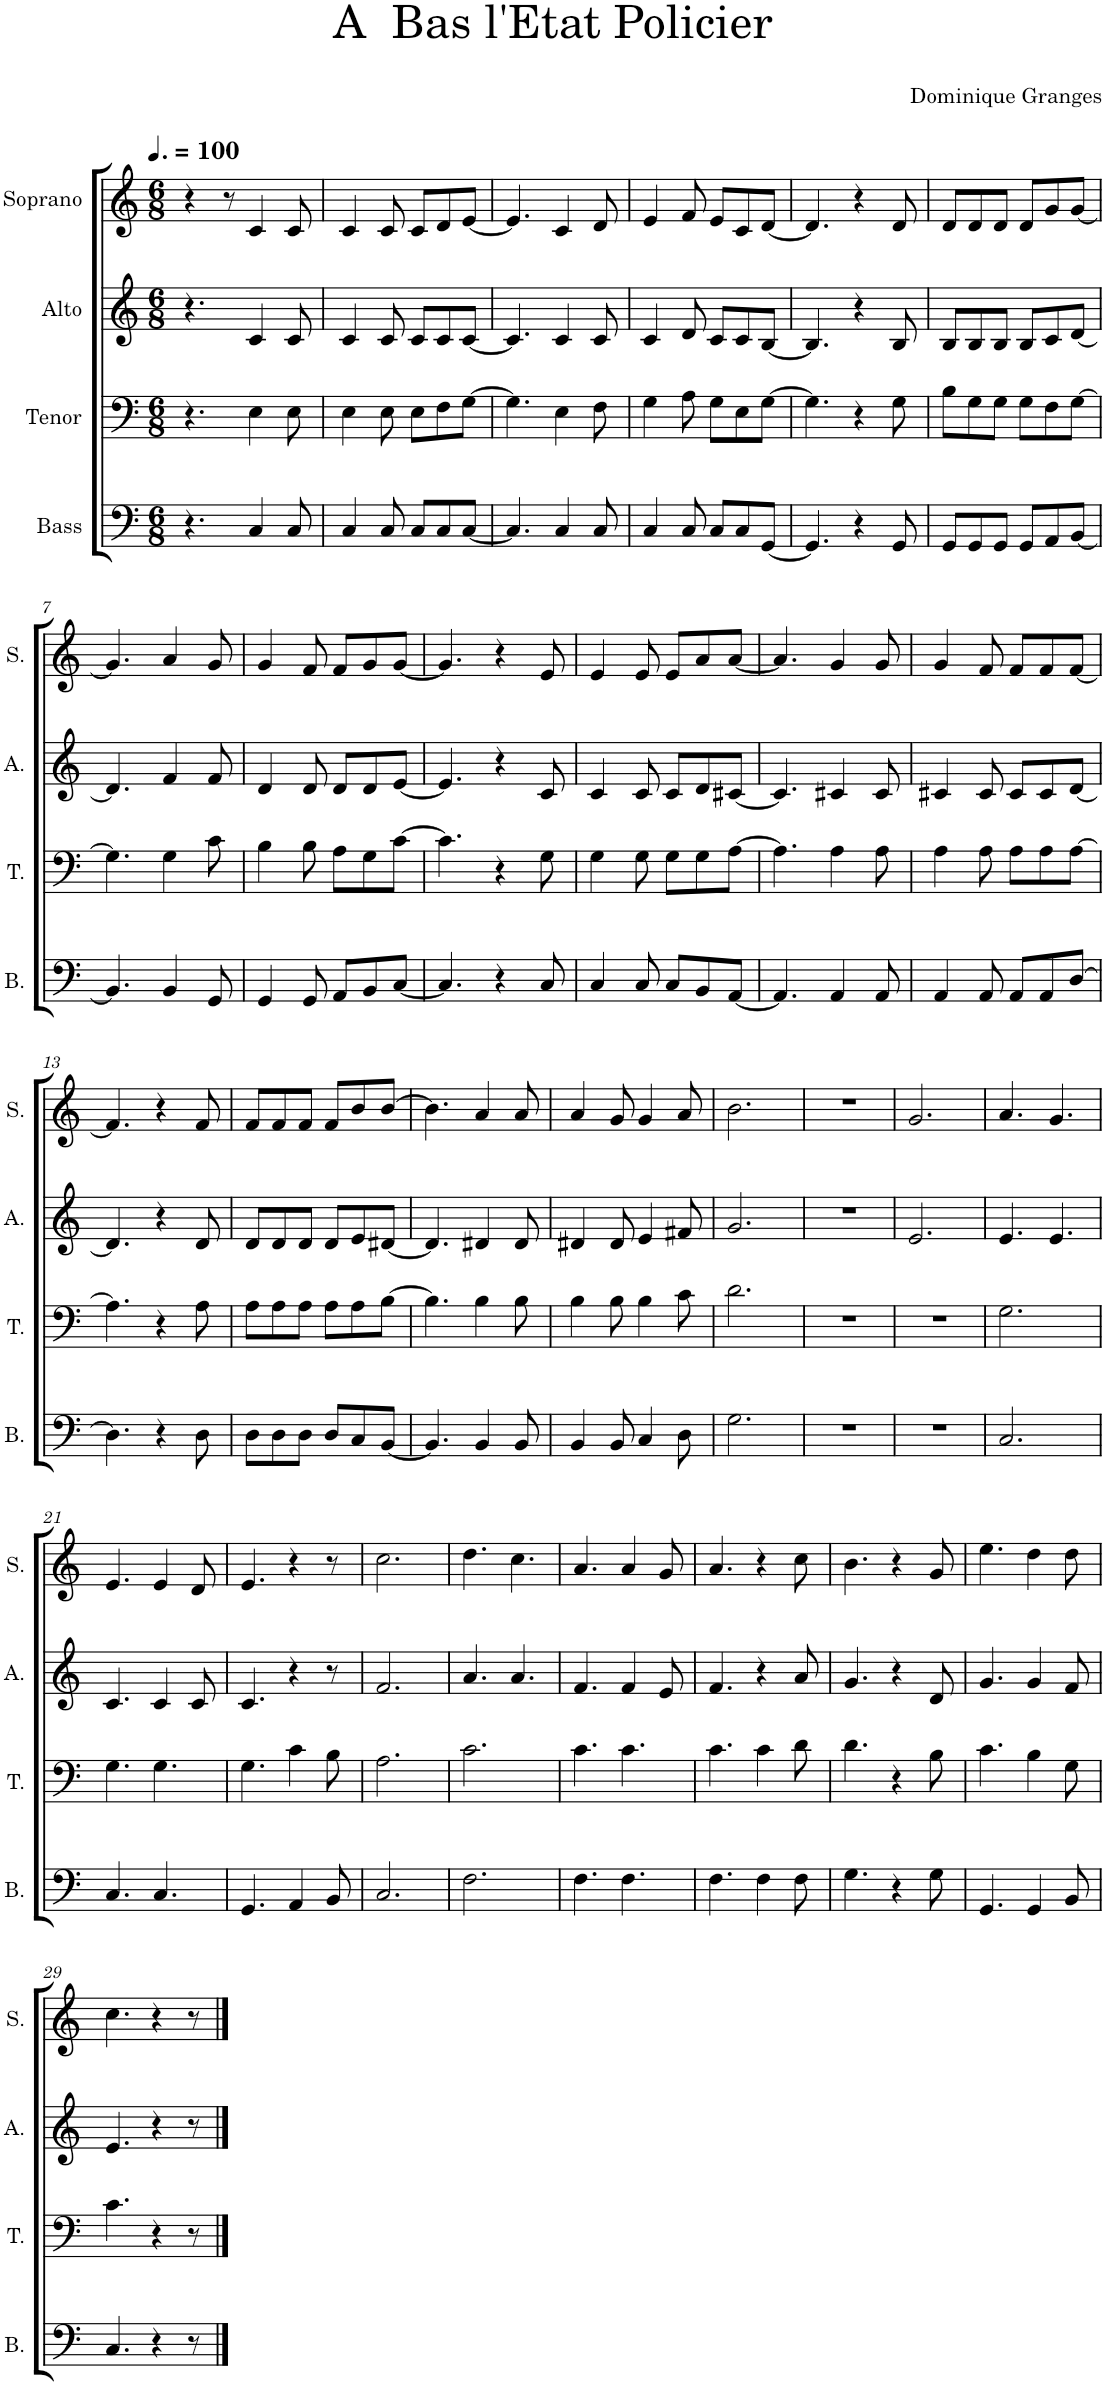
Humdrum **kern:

**kern	**kern	**kern	**kern
*part4	*part3	*part2	*part1
*staff4	*staff3	*staff2	*staff1
*I"Bass	*I"Tenor	*I"Alto	*I"Soprano
*I'B.	*I'T.	*I'A.	*I'S.
*clefF4	*clefF4	*clefG2	*clefG2
*k[]	*k[]	*k[]	*k[]
*M6/8	*M6/8	*M6/8	*M6/8
*MM150	*MM150	*MM150	*MM150
=1	=1	=1	=1
4.r	4.r	4.r	4r
.	.	.	8r
4C/	4E\	4c/	4c/
8C/	8E\	8c/	8c/
=2	=2	=2	=2
4C/	4E\	4c/	4c/
8C/	8E\	8c/	8c/
8C/L	8E\L	8c/L	8c/L
8C/	8F\	8c/	8d/
[8C/J	[8G\J	[8c/J	[8e/J
=3	=3	=3	=3
4.C/]	4.G\]	4.c/]	4.e/]
4C/	4E\	4c/	4c/
8C/	8F\	8c/	8d/
=4	=4	=4	=4
4C/	4G\	4c/	4e/
8C/	8A\	8d/	8f/
8C/L	8G\L	8c/L	8e/L
8C/	8E\	8c/	8c/
[8GG/J	[8G\J	[8B/J	[8d/J
=5	=5	=5	=5
4.GG/]	4.G\]	4.B/]	4.d/]
4r	4r	4r	4r
8GG/	8G\	8B/	8d/
=6	=6	=6	=6
8GG/L	8B\L	8B/L	8d/L
8GG/	8G\	8B/	8d/
8GG/J	8G\J	8B/J	8d/J
8GG/L	8G\L	8B/L	8d/L
8AA/	8F\	8c/	8g/
[8BB/J	[8G\J	[8d/J	[8g/J
!!LO:LB:g=z
=7	=7	=7	=7
4.BB/]	4.G\]	4.d/]	4.g/]
4BB/	4G\	4f/	4a/
8GG/	8c\	8f/	8g/
=8	=8	=8	=8
4GG/	4B\	4d/	4g/
8GG/	8B\	8d/	8f/
8AA/L	8A\L	8d/L	8f/L
8BB/	8G\	8d/	8g/
[8C/J	[8c\J	[8e/J	[8g/J
=9	=9	=9	=9
4.C/]	4.c\]	4.e/]	4.g/]
4r	4r	4r	4r
8C/	8G\	8c/	8e/
=10	=10	=10	=10
4C/	4G\	4c/	4e/
8C/	8G\	8c/	8e/
8C/L	8G\L	8c/L	8e/L
8BB/	8G\	8d/	8a/
[8AA/J	[8A\J	[8c#X/J	[8a/J
=11	=11	=11	=11
4.AA/]	4.A\]	4.c#/]	4.a/]
4AA/	4A\	4c#X/	4g/
8AA/	8A\	8c#/	8g/
=12	=12	=12	=12
4AA/	4A\	4c#X/	4g/
8AA/	8A\	8c#/	8f/
8AA/L	8A\L	8c#/L	8f/L
8AA/	8A\	8c#/	8f/
[8D/J	[8A\J	[8d/J	[8f/J
!!LO:LB:g=z
=13	=13	=13	=13
4.D\]	4.A\]	4.d/]	4.f/]
4r	4r	4r	4r
8D\	8A\	8d/	8f/
=14	=14	=14	=14
8D\L	8A\L	8d/L	8f/L
8D\	8A\	8d/	8f/
8D\J	8A\J	8d/J	8f/J
8D/L	8A\L	8d/L	8f/L
8C/	8A\	8e/	8b/
[8BB/J	[8B\J	[8d#X/J	[8b/J
=15	=15	=15	=15
4.BB/]	4.B\]	4.d#/]	4.b\]
4BB/	4B\	4d#X/	4a/
8BB/	8B\	8d#/	8a/
=16	=16	=16	=16
4BB/	4B\	4d#X/	4a/
8BB/	8B\	8d#/	8g/
4C/	4B\	4e/	4g/
8D\	8c\	8f#X/	8a/
=17	=17	=17	=17
2.G\	2.d\	2.g/	2.b\
=18	=18	=18	=18
2.r	2.r	2.r	2.r
=19	=19	=19	=19
2.r	2.r	2.e/	2.g/
=20	=20	=20	=20
2.C/	2.G\	4.e/	4.a/
.	.	4.e/	4.g/
!!LO:LB:g=z
=21	=21	=21	=21
4.C/	4.G\	4.c/	4.e/
4.C/	4.G\	4c/	4e/
.	.	8c/	8d/
=22	=22	=22	=22
4.GG/	4.G\	4.c/	4.e/
4AA/	4c\	4r	4r
8BB/	8B\	8r	8r
=23	=23	=23	=23
2.C/	2.A\	2.f/	2.cc\
=24	=24	=24	=24
2.F\	2.c\	4.a/	4.dd\
.	.	4.a/	4.cc\
=25	=25	=25	=25
4.F\	4.c\	4.f/	4.a/
4.F\	4.c\	4f/	4a/
.	.	8e/	8g/
=26	=26	=26	=26
4.F\	4.c\	4.f/	4.a/
4F\	4c\	4r	4r
8F\	8d\	8a/	8cc\
=27	=27	=27	=27
4.G\	4.d\	4.g/	4.b\
4r	4r	4r	4r
8G\	8B\	8d/	8g/
=28	=28	=28	=28
4.GG/	4.c\	4.g/	4.ee\
4GG/	4B\	4g/	4dd\
8BB/	8G\	8f/	8dd\
!!LO:LB:g=z
=29	=29	=29	=29
4.C/	4.c\	4.e/	4.cc\
4r	4r	4r	4r
8r	8r	8r	8r
==	==	==	==
*-	*-	*-	*-
